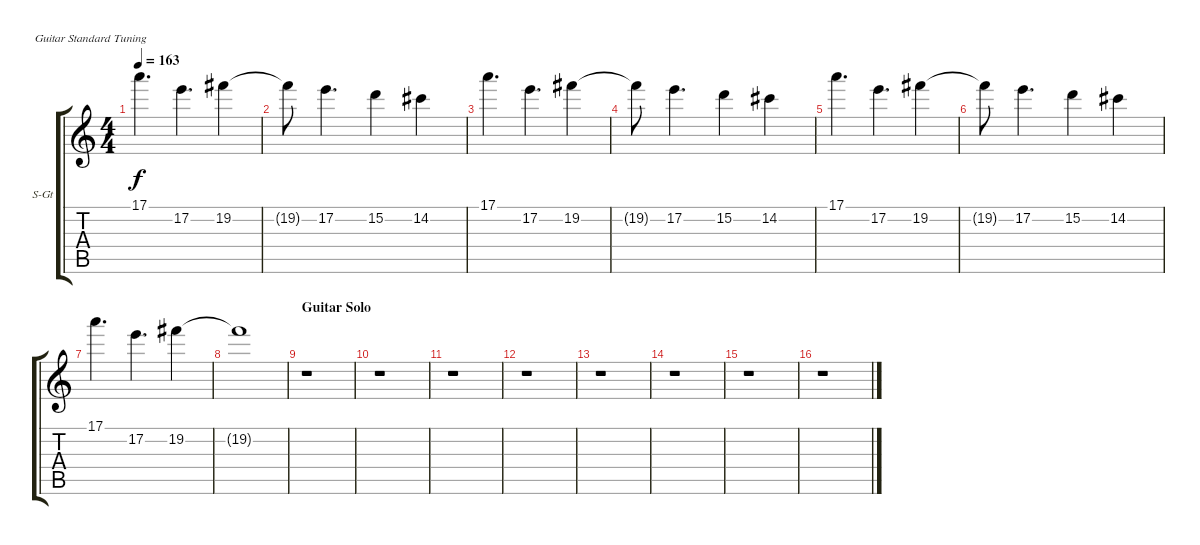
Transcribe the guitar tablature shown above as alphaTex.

\bracketExtendMode groupsimilarinstruments
\firstSystemTrackNameOrientation horizontal
\otherSystemsTrackNameOrientation horizontal
\track ("Keyboards" "S-Gt") {instrument acousticguitarsteel}
\staff {score tabs}
\tuning (E4 B3 G3 D3 A2 E2)
\ts (4 4)
\tempo 163
\clef g2
\scale
0.333333
\ks c
17.1.4{d dy f} 17.2.4{d} 19.2.4 |
\scale
0.333333 19.2{t}.8 17.2.4{d} 15.2.4 14.2.4 |
\scale
0.333333 17.1.4{d} 17.2.4{d} 19.2.4 |
\scale
0.333333 19.2{t}.8 17.2.4{d} 15.2.4 14.2.4 |
\scale
0.333333 17.1.4{d} 17.2.4{d} 19.2.4 |
\scale
0.333333 19.2{t}.8 17.2.4{d} 15.2.4 14.2.4 |
\scale
0.333333 17.1.4{d} 17.2.4{d} 19.2.4 |
\scale
0.333333 19.2{t}.1 |
\section ("" "Guitar Solo")
\scale
0.333333 r.1 |
\scale
0.333333 r.1 |
\scale
0.333333 r.1 |
\scale
0.333333 r.1 |
\scale
0.333333 r.1 |
\scale
0.333333 r.1 |
\scale
0.333333 r.1 |
\scale
0.333333 r.1
